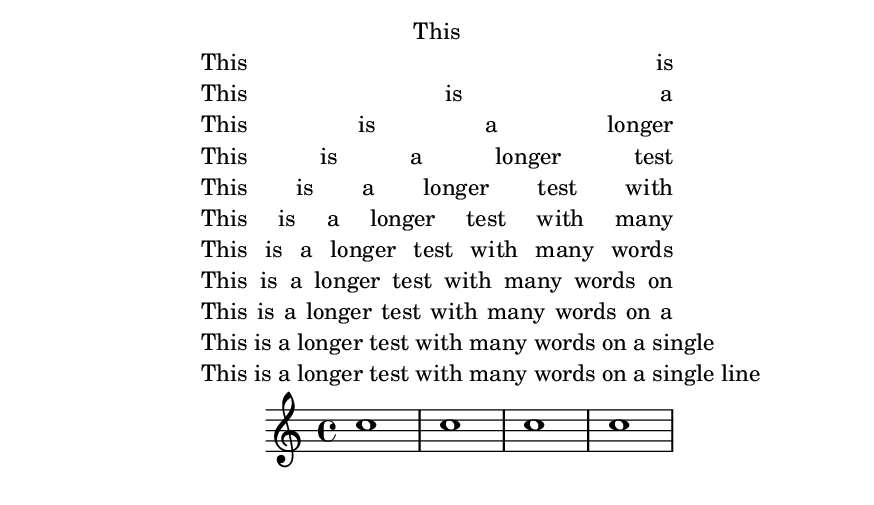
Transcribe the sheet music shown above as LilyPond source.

%% Generated by lilypond-book
%% Options: [exampleindent=10.16\mm,indent=0\mm,line-width=160\mm,paper-height=845.047\pt,paper-width=597.508\pt,papersize='(cons (* 597.508 pt) (* 845.047 pt))]
\include "lilypond-book-preamble.ly"


% ****************************************************************
% Start cut-&-pastable-section
% ****************************************************************

#(ly:set-option 'eps-box-padding 3.000000)



\paper {
  #(set-paper-size '(cons (* 597.508 pt) (* 845.047 pt)))
  indent = 0\mm
  line-width = 160\mm
  % offset the left padding, also add 1mm as lilypond creates cropped
  % images with a little space on the right
  line-width = #(- line-width (* mm  3.000000) (* mm 1))
}

\layout {
  
}




% ****************************************************************
% ly snippet:
% ****************************************************************
\sourcefilename "/lilypond-2.25.28/input/regression/justify-line-test.ly"
\sourcefileline 0
\version "2.16.0"

\header {
  texidoc = "The @code{\\justify-line} markup command produces equally
spaced words in a line.

Also test behaviour if entries are too long; there shouldn't be any
collisions."
}

#(set-default-paper-size "a6landscape")

\paper {
  line-width = 8\cm
  bookTitleMarkup = \markup {
    \column {
      \justify-line { This }
      \justify-line { This is }
      \justify-line { This is a }
      \justify-line { This is a longer }
      \justify-line { This is a longer test }
      \justify-line { This is a longer test with }
      \justify-line { This is a longer test with many }
      \justify-line { This is a longer test with many words }
      \justify-line { This is a longer test with many words on }
      \justify-line { This is a longer test with many words on a }
      \justify-line { This is a longer test with many words on a single }
      \justify-line { This is a longer test with many words on a single line }
    }
  }

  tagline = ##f
}

\book {
  \score {
    \new Staff \relative c'' {
      \repeat unfold 4 c1
    }
  }
}



% ****************************************************************
% end ly snippet
% ****************************************************************
